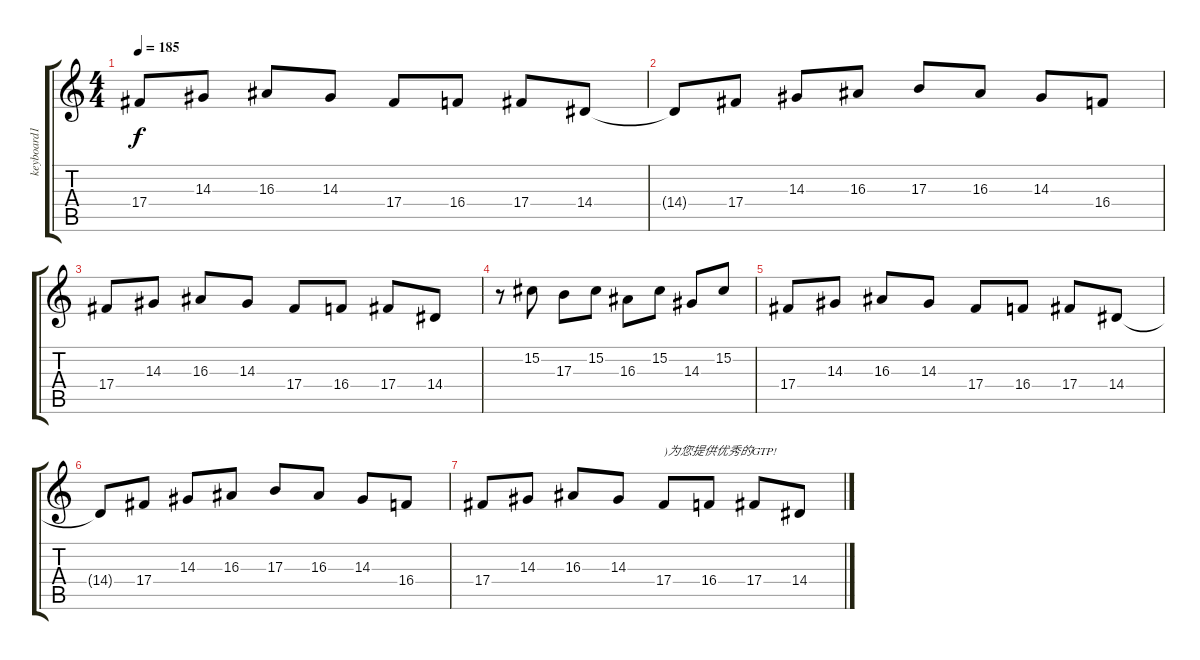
\track ("keyboard1" "keyboard1") {instrument fx4atmosphere}
\staff {score tabs}
\tuning (Eb4 Bb3 Gb3 Db3 Ab2 Eb2) {hide}
\ts (4 4)
\tempo 185
\clef g2
\ks c
17.4.8{dy f} 14.3.8 16.3.8 14.3.8 17.4.8 16.4.8 17.4.8 14.4.8 |
14.4{t}.8 17.4.8 14.3.8 16.3.8 17.3.8 16.3.8 14.3.8 16.4.8 |
17.4.8 14.3.8 16.3.8 14.3.8 17.4.8 16.4.8 17.4.8 14.4.8 |
r.8 15.2.8 17.3.8 15.2.8 16.3.8 15.2.8 14.3.8 15.2.8 |
17.4.8 14.3.8 16.3.8 14.3.8 17.4.8 16.4.8 17.4.8 14.4.8 |
14.4{t}.8 17.4.8 14.3.8 16.3.8 17.3.8 16.3.8 14.3.8 16.4.8 |
17.4.8 14.3.8 16.3.8 14.3.8 17.4.8{txt ")为您提供优秀的GTP!"} 16.4.8 17.4.8 14.4.8
